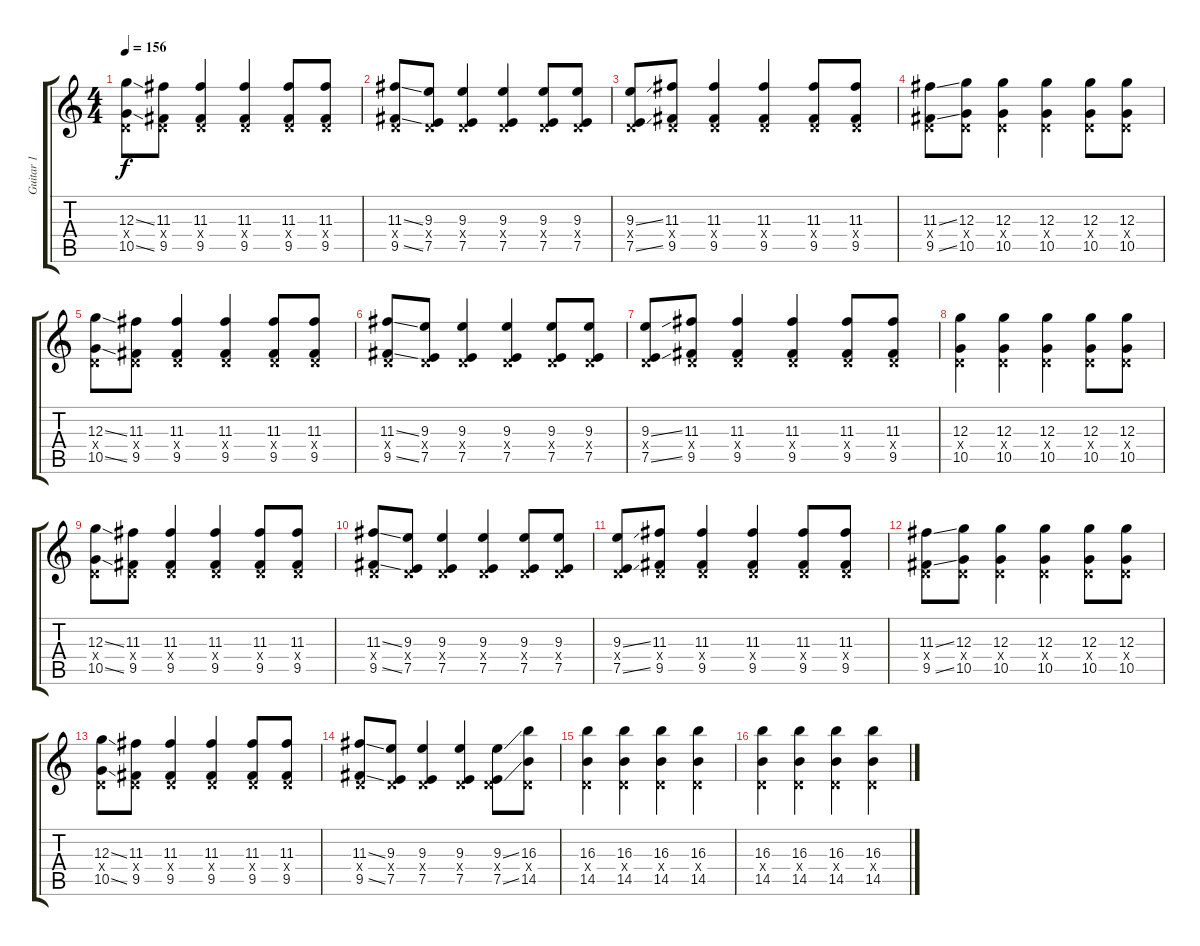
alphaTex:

\track ("Guitar 1" "Guitar 1") {instrument overdrivenguitar}
\staff {score tabs}
\tuning (E4 B3 G3 D3 A2 D2) {hide}
\ts (4 4)
\tempo 156
\clef g2
\ks c
(12.3{ss} 0.4{x} 10.5{ss}).8{dy f} (11.3 0.4{x} 9.5).8 (11.3 0.4{x} 9.5).4 (11.3 0.4{x} 9.5).4 (11.3 0.4{x} 9.5).8 (11.3 0.4{x} 9.5).8 |
(11.3{ss} 0.4{x} 9.5{ss}).8 (9.3 0.4{x} 7.5).8 (9.3 0.4{x} 7.5).4 (9.3 0.4{x} 7.5).4 (9.3 0.4{x} 7.5).8 (9.3 0.4{x} 7.5).8 |
(9.3{ss} 0.4{x} 7.5{ss}).8 (11.3 0.4{x} 9.5).8 (11.3 0.4{x} 9.5).4 (11.3 0.4{x} 9.5).4 (11.3 0.4{x} 9.5).8 (11.3 0.4{x} 9.5).8 |
(11.3{ss} 0.4{x} 9.5{ss}).8 (12.3 0.4{x} 10.5).8 (12.3 0.4{x} 10.5).4 (12.3 0.4{x} 10.5).4 (12.3 0.4{x} 10.5).8 (12.3 0.4{x} 10.5).8 |
(12.3{ss} 0.4{x} 10.5{ss}).8 (11.3 0.4{x} 9.5).8 (11.3 0.4{x} 9.5).4 (11.3 0.4{x} 9.5).4 (11.3 0.4{x} 9.5).8 (11.3 0.4{x} 9.5).8 |
(11.3{ss} 0.4{x} 9.5{ss}).8 (9.3 0.4{x} 7.5).8 (9.3 0.4{x} 7.5).4 (9.3 0.4{x} 7.5).4 (9.3 0.4{x} 7.5).8 (9.3 0.4{x} 7.5).8 |
(9.3{ss} 0.4{x} 7.5{ss}).8 (11.3 0.4{x} 9.5).8 (11.3 0.4{x} 9.5).4 (11.3 0.4{x} 9.5).4 (11.3 0.4{x} 9.5).8 (11.3 0.4{x} 9.5).8 |
(12.3 0.4{x} 10.5).4 (12.3 0.4{x} 10.5).4 (12.3 0.4{x} 10.5).4 (12.3 0.4{x} 10.5).8 (12.3 0.4{x} 10.5).8 |
(12.3{ss} 0.4{x} 10.5{ss}).8 (11.3 0.4{x} 9.5).8 (11.3 0.4{x} 9.5).4 (11.3 0.4{x} 9.5).4 (11.3 0.4{x} 9.5).8 (11.3 0.4{x} 9.5).8 |
(11.3{ss} 0.4{x} 9.5{ss}).8 (9.3 0.4{x} 7.5).8 (9.3 0.4{x} 7.5).4 (9.3 0.4{x} 7.5).4 (9.3 0.4{x} 7.5).8 (9.3 0.4{x} 7.5).8 |
(9.3{ss} 0.4{x} 7.5{ss}).8 (11.3 0.4{x} 9.5).8 (11.3 0.4{x} 9.5).4 (11.3 0.4{x} 9.5).4 (11.3 0.4{x} 9.5).8 (11.3 0.4{x} 9.5).8 |
(11.3{ss} 0.4{x} 9.5{ss}).8 (12.3 0.4{x} 10.5).8 (12.3 0.4{x} 10.5).4 (12.3 0.4{x} 10.5).4 (12.3 0.4{x} 10.5).8 (12.3 0.4{x} 10.5).8 |
(12.3{ss} 0.4{x} 10.5{ss}).8 (11.3 0.4{x} 9.5).8 (11.3 0.4{x} 9.5).4 (11.3 0.4{x} 9.5).4 (11.3 0.4{x} 9.5).8 (11.3 0.4{x} 9.5).8 |
(11.3{ss} 0.4{x} 9.5{ss}).8 (9.3 0.4{x} 7.5).8 (9.3 0.4{x} 7.5).4 (9.3 0.4{x} 7.5).4 (9.3{ss} 0.4{x} 7.5{ss}).8 (16.3 0.4{x} 14.5).8 |
(16.3 0.4{x} 14.5).4 (16.3 0.4{x} 14.5).4 (16.3 0.4{x} 14.5).4 (16.3 0.4{x} 14.5).4 |
(16.3 0.4{x} 14.5).4 (16.3 0.4{x} 14.5).4 (16.3 0.4{x} 14.5).4 (16.3 0.4{x} 14.5).4
